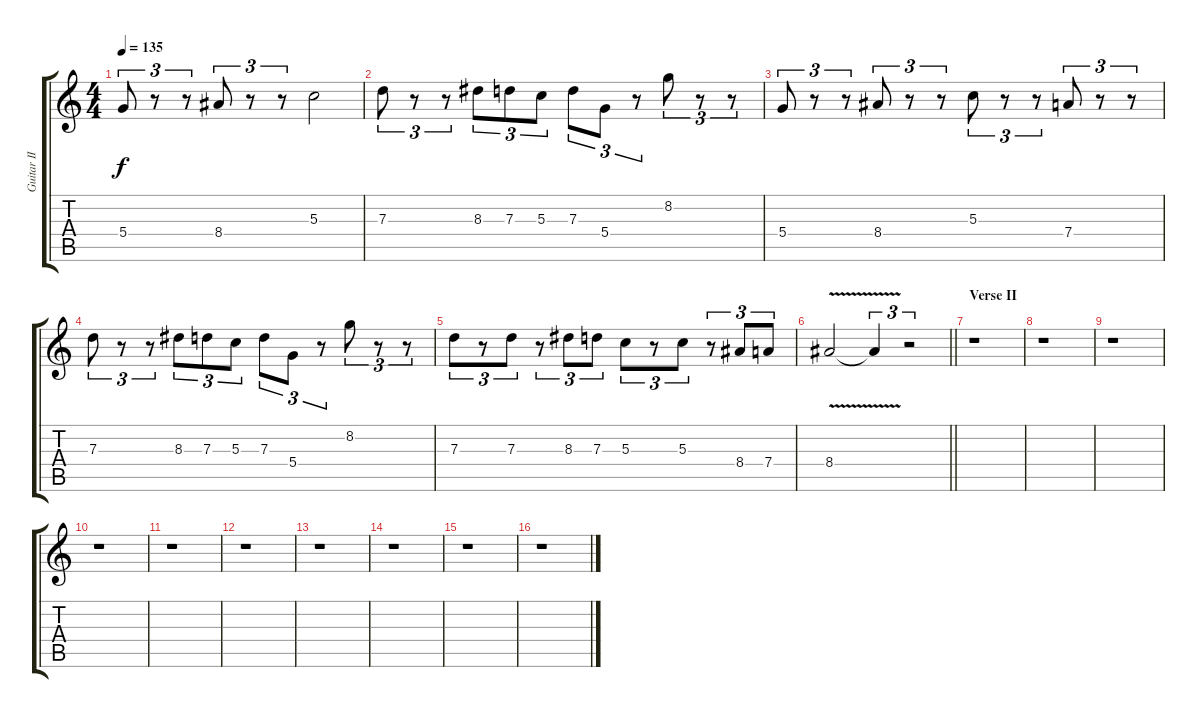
\track ("Guitar II" "Guitar II") {instrument overdrivenguitar}
\staff {score tabs}
\tuning (E4 B3 G3 D3 A2 E2) {hide}
\ts (4 4)
\tempo 135
\clef g2
\ks c
5.4.8{tu (3 2) dy f} r.8{tu (3 2)} r.8{tu (3 2)} 8.4.8{tu (3 2)} r.8{tu (3 2)} r.8{tu (3 2)} 5.3.2 |
7.3.8{tu (3 2)} r.8{tu (3 2)} r.8{tu (3 2)} 8.3.8{tu (3 2)} 7.3.8{tu (3 2)} 5.3.8{tu (3 2)} 7.3.8{tu (3 2)} 5.4.8{tu (3 2)} r.8{tu (3 2)} 8.2.8{tu (3 2)} r.8{tu (3 2)} r.8{tu (3 2)} |
5.4.8{tu (3 2)} r.8{tu (3 2)} r.8{tu (3 2)} 8.4.8{tu (3 2)} r.8{tu (3 2)} r.8{tu (3 2)} 5.3.8{tu (3 2)} r.8{tu (3 2)} r.8{tu (3 2)} 7.4.8{tu (3 2)} r.8{tu (3 2)} r.8{tu (3 2)} |
7.3.8{tu (3 2)} r.8{tu (3 2)} r.8{tu (3 2)} 8.3.8{tu (3 2)} 7.3.8{tu (3 2)} 5.3.8{tu (3 2)} 7.3.8{tu (3 2)} 5.4.8{tu (3 2)} r.8{tu (3 2)} 8.2.8{tu (3 2)} r.8{tu (3 2)} r.8{tu (3 2)} |
7.3.8{tu (3 2)} r.8{tu (3 2)} 7.3.8{tu (3 2)} r.8{tu (3 2)} 8.3.8{tu (3 2)} 7.3.8{tu (3 2)} 5.3.8{tu (3 2)} r.8{tu (3 2)} 5.3.8{tu (3 2)} r.8{tu (3 2)} 8.4.8{tu (3 2)} 7.4.8{tu (3 2)} |
\barLineRight lightlight
8.4{v}.2 8.4{t}.4{tu (3 2)} r.2{tu (3 2)} |
\section ("" "Verse II")
r.1 |
r.1 |
r.1 |
r.1 |
r.1 |
r.1 |
r.1 |
r.1 |
r.1 |
r.1
